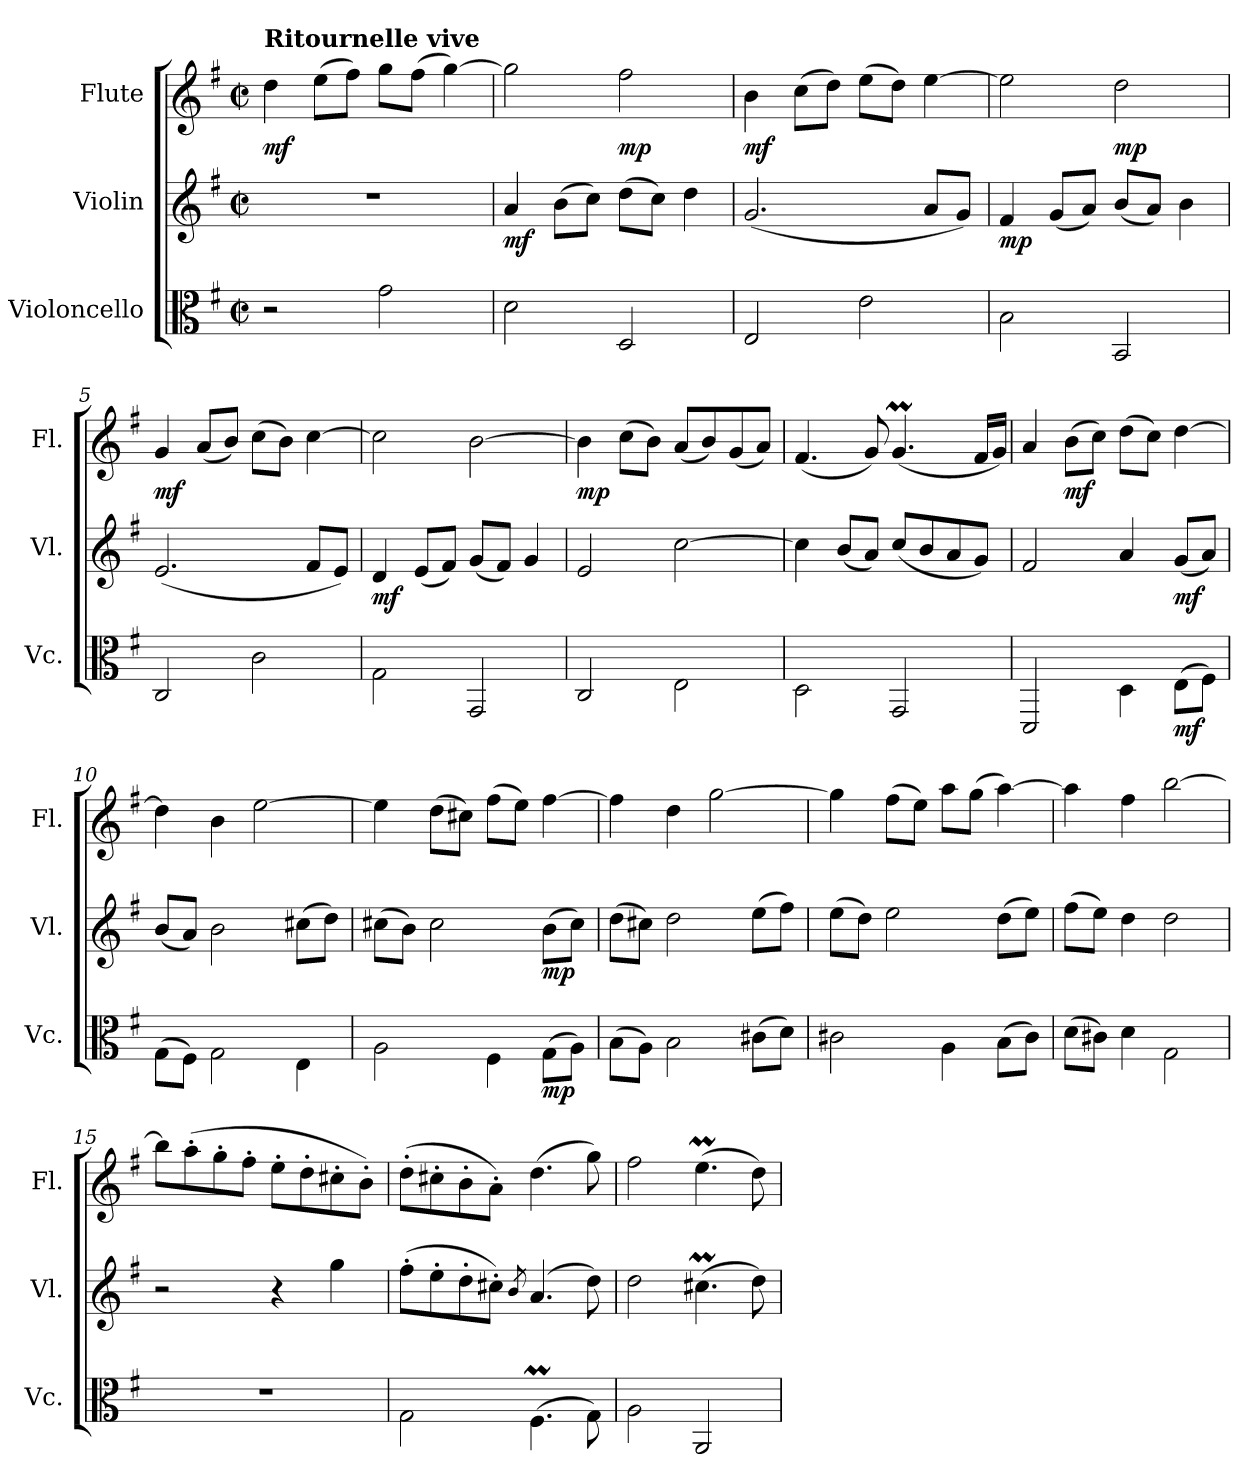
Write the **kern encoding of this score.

**kern	**dynam	**kern	**dynam	**kern	**dynam
*part3	*part3	*part2	*part2	*part1	*part1
*staff3	*staff3	*staff2	*staff2	*staff1	*staff1
*I"Violoncello	*	*I"Violin	*	*I"Flute	*
*I'Vc.	*	*I'Vl.	*	*I'Fl.	*
*clefC3	*	*clefG2	*	*clefG2	*
*k[f#]	*	*k[f#]	*	*k[f#]	*
*M2/2	*	*M2/2	*	*M2/2	*
*met(c|)	*	*met(c|)	*	*met(c|)	*
*MM180	*	*MM180	*	*MM180	*
=1	=1	=1	=1	=1	=1
!	!	!	!	!LO:TX:B:t=Ritournelle vive	!
!	!	!	!	!	!LO:DY:b
2r	.	1r	.	4dd\	mf
.	.	.	.	(>8ee\L	.
.	.	.	.	8ff#\J)	.
2g\	.	.	.	8gg\L	.
.	.	.	.	(>8ff#\J	.
.	.	.	.	[4gg\)	.
=2	=2	=2	=2	=2	=2
!	!	!	!LO:DY:b	!	!
2d\	.	4a/	mf	2gg\]	.
.	.	(>8b\L	.	.	.
.	.	8cc\J)	.	.	.
!	!	!	!	!	!LO:DY:b
2D/	.	(>8dd\L	.	2ff#\	mp
.	.	8cc\J)	.	.	.
.	.	4dd\	.	.	.
=3	=3	=3	=3	=3	=3
!	!	!	!	!	!LO:DY:b
2E/	.	(<2.g/	.	4b\	mf
.	.	.	.	(>8cc\L	.
.	.	.	.	8dd\J)	.
2e\	.	.	.	(>8ee\L	.
.	.	.	.	8dd\J)	.
.	.	8a/L	.	[4ee\	.
.	.	8g/J)	.	.	.
=4	=4	=4	=4	=4	=4
!	!	!	!LO:DY:b	!	!
2B\	.	4f#/	mp	2ee\]	.
.	.	(<8g/L	.	.	.
.	.	8a/J)	.	.	.
!	!	!	!	!	!LO:DY:b
2BB/	.	(<8b/L	.	2dd\	mp
.	.	8a/J)	.	.	.
.	.	4b\	.	.	.
=5	=5	=5	=5	=5	=5
!	!	!	!	!	!LO:DY:b
2C/	.	(<2.e/	.	4g/	mf
.	.	.	.	(<8a/L	.
.	.	.	.	8b/J)	.
2c\	.	.	.	(>8cc\L	.
.	.	.	.	8b\J)	.
.	.	8f#/L	.	[4cc\	.
.	.	8e/J)	.	.	.
!!LO:LB:g=z
=6	=6	=6	=6	=6	=6
!	!	!	!LO:DY:b	!	!
2G\	.	4d/	mf	2cc\]	.
.	.	(<8e/L	.	.	.
.	.	8f#/J)	.	.	.
2GG/	.	(<8g/L	.	[2b\	.
.	.	8f#/J)	.	.	.
.	.	4g/	.	.	.
=7	=7	=7	=7	=7	=7
!	!	!	!	!	!LO:DY:b
2C/	.	2e/	.	4b\]	mp
.	.	.	.	(>8cc\L	.
.	.	.	.	8b\J)	.
2E\	.	[2cc\	.	(<8a/L	.
.	.	.	.	8b/)	.
.	.	.	.	(<8g/	.
.	.	.	.	8a/J)	.
=8	=8	=8	=8	=8	=8
2D\	.	4cc\]	.	(<4.f#/	.
.	.	(<8b/L	.	.	.
.	.	8a/J)	.	8g/)	.
2GG/	.	(<8cc/L	.	(<4.gM/	.
.	.	8b/	.	.	.
.	.	8a/	.	.	.
.	.	8g/J)	.	16f#/LL	.
.	.	.	.	16g/JJ)	.
=9	=9	=9	=9	=9	=9
2DD/	.	2f#/	.	4a/	.
!	!	!	!	!	!LO:DY:b
.	.	.	.	(>8b\L	mf
.	.	.	.	8cc\J)	.
4D\	.	4a/	.	(>8dd\L	.
.	.	.	.	8cc\J)	.
!	!LO:DY:b	!	!LO:DY:b	!	!
(>8E\L	mf	(<8g/L	mf	[4dd\	.
8F#\J)	.	8a/J)	.	.	.
=10	=10	=10	=10	=10	=10
(>8G\L	.	(<8b/L	.	4dd\]	.
8F#\J)	.	8a/J)	.	.	.
2G\	.	2b\	.	4b\	.
.	.	.	.	[2ee\	.
4E\	.	(>8cc#X\L	.	.	.
.	.	8dd\J)	.	.	.
!!LO:LB:g=z
=11	=11	=11	=11	=11	=11
2A\	.	(>8cc#X\L	.	4ee\]	.
.	.	8b\J)	.	.	.
.	.	2cc#\	.	(>8dd\L	.
.	.	.	.	8cc#X\J)	.
4F#\	.	.	.	(>8ff#\L	.
.	.	.	.	8ee\J)	.
!	!LO:DY:b	!	!LO:DY:b	!	!
(>8G\L	mp	(>8b\L	mp	[4ff#\	.
8A\J)	.	8cc#\J)	.	.	.
=12	=12	=12	=12	=12	=12
(>8B\L	.	(>8dd\L	.	4ff#\]	.
8A\J)	.	8cc#X\J)	.	.	.
2B\	.	2dd\	.	4dd\	.
.	.	.	.	[2gg\	.
(>8c#X\L	.	(>8ee\L	.	.	.
8d\J)	.	8ff#\J)	.	.	.
=13	=13	=13	=13	=13	=13
2c#X\	.	(>8ee\L	.	4gg\]	.
.	.	8dd\J)	.	.	.
.	.	2ee\	.	(>8ff#\L	.
.	.	.	.	8ee\J)	.
4A\	.	.	.	8aa\L	.
.	.	.	.	(>8gg\J	.
(>8B\L	.	(>8dd\L	.	[4aa\)	.
8c#\J)	.	8ee\J)	.	.	.
=14	=14	=14	=14	=14	=14
(>8d\L	.	(>8ff#\L	.	4aa\]	.
8c#X\J)	.	8ee\J)	.	.	.
4d\	.	4dd\	.	4ff#\	.
2G\	.	2dd\	.	[2bb\	.
=15	=15	=15	=15	=15	=15
1r	.	2r	.	8bb\L]	.
.	.	.	.	(>8aa'\	.
.	.	.	.	8gg'\	.
.	.	.	.	8ff#'\J	.
.	.	4r	.	8ee'\L	.
.	.	.	.	8dd'\	.
.	.	4gg\	.	8cc#X'\	.
.	.	.	.	8b'\J)	.
!!LO:LB:g=z
=16	=16	=16	=16	=16	=16
2G\	.	(>8ff#'\L	.	(>8dd'\L	.
.	.	8ee'\	.	8cc#X'\	.
.	.	8dd'\	.	8b'\	.
.	.	8cc#X'\J)	.	8a'\J)	.
.	.	8qb/	.	.	.
(>4.F#m\	.	(>4.a/	.	(>4.dd\	.
8G\)	.	8dd\)	.	8gg\)	.
=17	=17	=17	=17	=17	=17
2A\	.	2dd\	.	2ff#\	.
2AA/	.	(>4.cc#Xm\	.	(>4.eeM\	.
.	.	8dd\)	.	8dd\)	.
=	=	=	=	=	=
*-	*-	*-	*-	*-	*-
